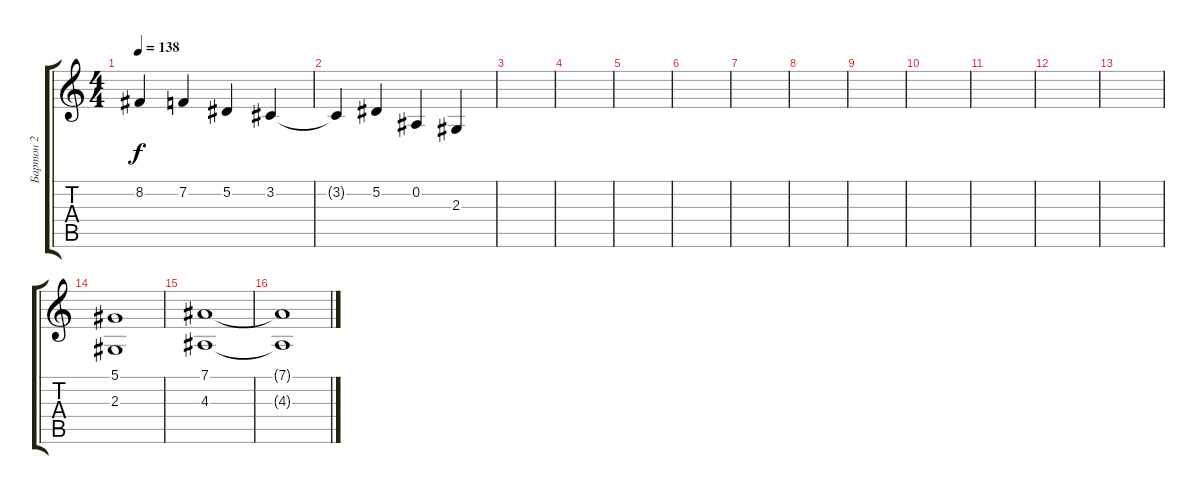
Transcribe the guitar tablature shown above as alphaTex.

\track ("Бартон 2" "Бартон 2") {instrument whistle}
\staff {score tabs}
\tuning (Eb4 Bb3 Gb3 Db3 Ab2 Eb2) {hide}
\ts (4 4)
\tempo 138
\clef g2
\ks c
8.2.4{dy f} 7.2.4 5.2.4 3.2.4 |
3.2{t}.4 5.2.4 0.2.4 2.3.4 |
|
|
|
|
|
|
|
|
|
|
|
(5.1 2.3).1{instrument pad2warm} |
(7.1 4.3).1 |
(7.1{t} 4.3{t}).1
